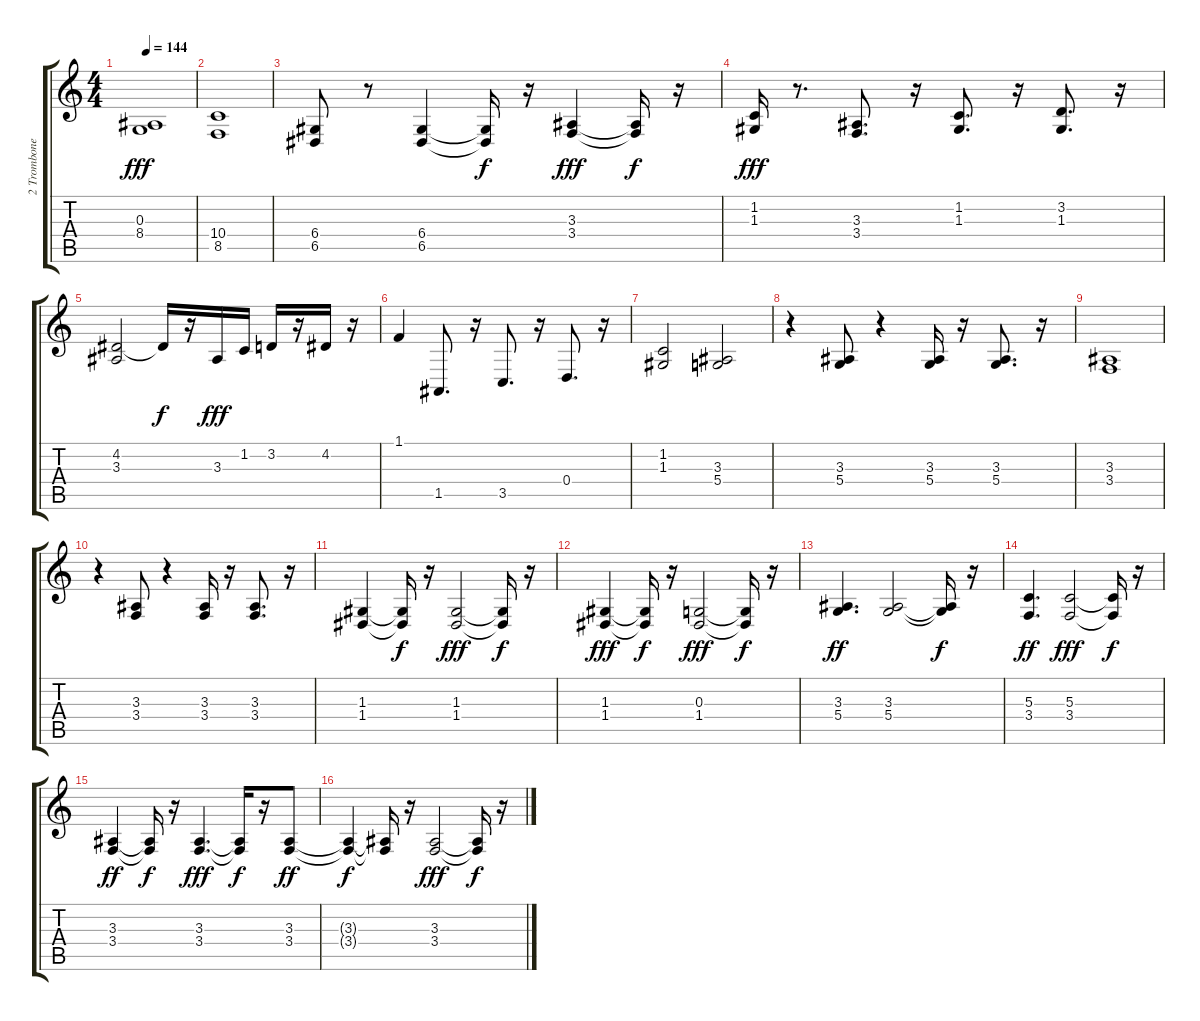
\track ("2 Trombone" "2 Trombone") {instrument trombone}
\staff {score tabs}
\tuning (E4 B3 G3 D3 A2 E2) {hide}
\ts (4 4)
\tempo 144
\clef g2
\ks c
(0.3 8.4).1{dy fff} |
(10.4 8.5).1 |
(6.4 6.5).8 r.8 (6.4 6.5).4 (6.4{t} 6.5{t}).16{dy f} r.16 (3.3 3.4).4{dy fff} (3.3{t} 3.4{t}).16{dy f} r.16 |
(1.2 1.3).16{dy fff} r.8{d} (3.3 3.4).8{d} r.16 (1.2 1.3).8{d} r.16 (3.2 1.3).8{d} r.16 |
(4.2 3.3).2 4.2{t}.16{dy f} r.16 3.3.16{dy fff} 1.2.16 3.2.16 r.16 4.2.16 r.16 |
1.1.4 1.5.8{d} r.16 3.5.8{d} r.16 0.4.8{d} r.16 |
(1.2 1.3).2 (3.3 5.4).2 |
r.4 (3.3 5.4).8 r.4 (3.3 5.4).16 r.16 (3.3 5.4).8{d} r.16 |
(3.3 3.4).1 |
r.4 (3.3 3.4).8 r.4 (3.3 3.4).16 r.16 (3.3 3.4).8{d} r.16 |
(1.3 1.4).4 (1.3{t} 1.4{t}).16{dy f} r.16 (1.3 1.4).2{dy fff} (1.3{t} 1.4{t}).16{dy f} r.16 |
(1.3 1.4).4{dy fff} (1.3{t} 1.4{t}).16{dy f} r.16 (0.3 1.4).2{dy fff} (0.3{t} 1.4{t}).16{dy f} r.16 |
(3.3 5.4).4{d dy ff} (3.3 5.4).2 (3.3{t} 5.4{t}).16{dy f} r.16 |
(5.3 3.4).4{d dy ff} (5.3 3.4).2{dy fff} (5.3{t} 3.4{t}).16{dy f} r.16 |
(3.3 3.4).4{dy ff} (3.3{t} 3.4{t}).16{dy f} r.16 (3.3 3.4).4{d dy fff} (3.3{t} 3.4{t}).16{dy f} r.16 (3.3 3.4).8{dy ff} |
(3.3{t} 3.4{t}).4{dy f} (3.3{t} 3.4{t}).16 r.16 (3.3 3.4).2{dy fff} (3.3{t} 3.4{t}).16{dy f} r.16
